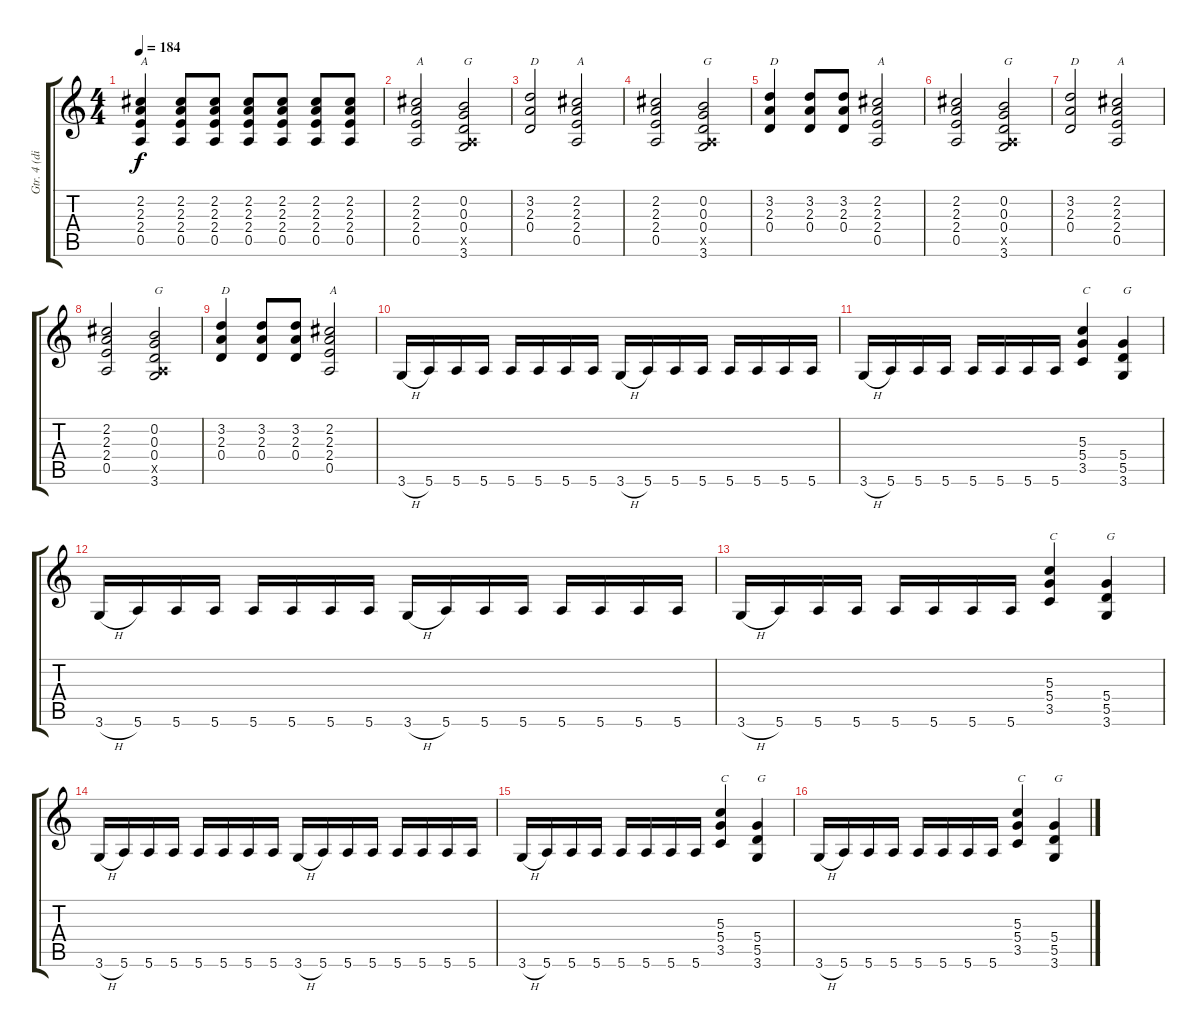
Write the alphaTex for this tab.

\track ("Gtr. 4 (dist.)" "Gtr. 4 (di") {instrument distortionguitar}
\staff {score tabs}
\tuning (E4 B3 G3 D3 A2 E2) {hide}
\ts (4 4)
\tempo 184
\clef g2
\ks c
(2.2 2.3 2.4 0.5).4{txt "A" dy f} (2.2 2.3 2.4 0.5).8 (2.2 2.3 2.4 0.5).8 (2.2 2.3 2.4 0.5).8 (2.2 2.3 2.4 0.5).8 (2.2 2.3 2.4 0.5).8 (2.2 2.3 2.4 0.5).8 |
(2.2 2.3 2.4 0.5).2{txt "A"} (0.2 0.3 0.4 0.5{x} 3.6).2{txt "G"} |
(3.2 2.3 0.4).2{txt "D"} (2.2 2.3 2.4 0.5).2{txt "A"} |
(2.2 2.3 2.4 0.5).2 (0.2 0.3 0.4 0.5{x} 3.6).2{txt "G"} |
(3.2 2.3 0.4).4{txt "D"} (3.2 2.3 0.4).8 (3.2 2.3 0.4).8 (2.2 2.3 2.4 0.5).2{txt "A"} |
(2.2 2.3 2.4 0.5).2 (0.2 0.3 0.4 0.5{x} 3.6).2{txt "G"} |
(3.2 2.3 0.4).2{txt "D"} (2.2 2.3 2.4 0.5).2{txt "A"} |
(2.2 2.3 2.4 0.5).2 (0.2 0.3 0.4 0.5{x} 3.6).2{txt "G"} |
(3.2 2.3 0.4).4{txt "D"} (3.2 2.3 0.4).8 (3.2 2.3 0.4).8 (2.2 2.3 2.4 0.5).2{txt "A"} |
3.6{h}.16 5.6.16 5.6.16 5.6.16 5.6.16 5.6.16 5.6.16 5.6.16 3.6{h}.16 5.6.16 5.6.16 5.6.16 5.6.16 5.6.16 5.6.16 5.6.16 |
3.6{h}.16 5.6.16 5.6.16 5.6.16 5.6.16 5.6.16 5.6.16 5.6.16 (5.3 5.4 3.5).4{txt "C"} (5.4 5.5 3.6).4{txt "G"} |
3.6{h}.16 5.6.16 5.6.16 5.6.16 5.6.16 5.6.16 5.6.16 5.6.16 3.6{h}.16 5.6.16 5.6.16 5.6.16 5.6.16 5.6.16 5.6.16 5.6.16 |
3.6{h}.16 5.6.16 5.6.16 5.6.16 5.6.16 5.6.16 5.6.16 5.6.16 (5.3 5.4 3.5).4{txt "C"} (5.4 5.5 3.6).4{txt "G"} |
3.6{h}.16 5.6.16 5.6.16 5.6.16 5.6.16 5.6.16 5.6.16 5.6.16 3.6{h}.16 5.6.16 5.6.16 5.6.16 5.6.16 5.6.16 5.6.16 5.6.16 |
3.6{h}.16 5.6.16 5.6.16 5.6.16 5.6.16 5.6.16 5.6.16 5.6.16 (5.3 5.4 3.5).4{txt "C"} (5.4 5.5 3.6).4{txt "G"} |
3.6{h}.16 5.6.16 5.6.16 5.6.16 5.6.16 5.6.16 5.6.16 5.6.16 (5.3 5.4 3.5).4{txt "C"} (5.4 5.5 3.6).4{txt "G"}
